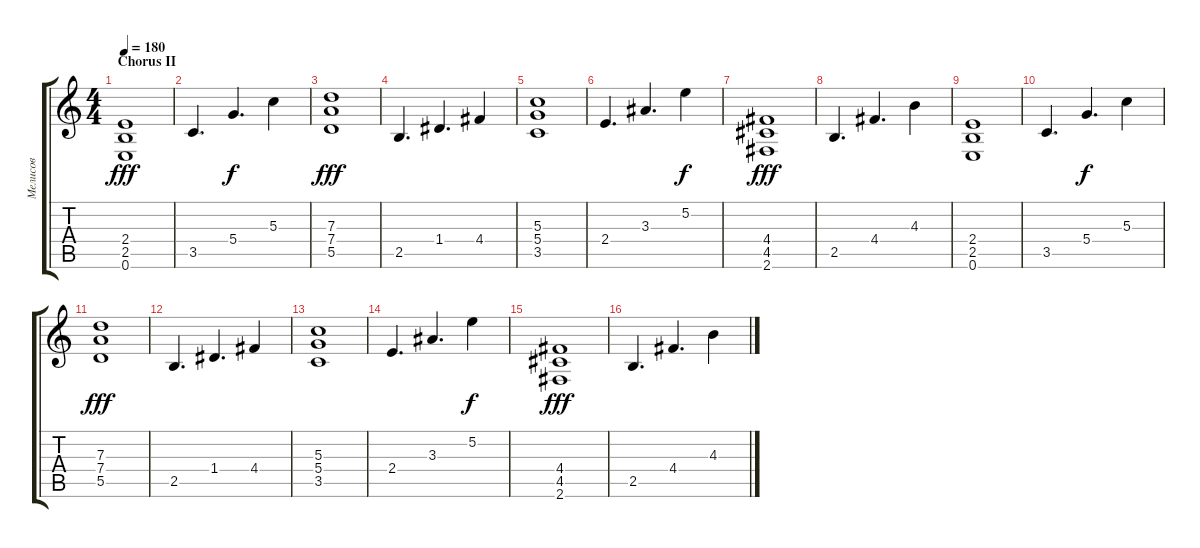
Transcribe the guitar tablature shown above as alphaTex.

\track ("Мелисов" "Мелисов") {instrument distortionguitar}
\staff {score tabs}
\tuning (E4 B3 G3 D3 A2 E2) {hide}
\ts (4 4)
\section ("" "Chorus II")
\tempo 180
\clef g2
\ks c
(2.4 2.5 0.6).1{dy fff} |
3.5.4{d} 5.4.4{d dy f} 5.3.4 |
(7.3 7.4 5.5).1{dy fff} |
2.5.4{d} 1.4.4{d} 4.4.4 |
(5.3 5.4 3.5).1 |
2.4.4{d} 3.3.4{d} 5.2.4{dy f} |
(4.4 4.5 2.6).1{dy fff} |
2.5.4{d} 4.4.4{d} 4.3.4 |
(2.4 2.5 0.6).1 |
3.5.4{d} 5.4.4{d dy f} 5.3.4 |
(7.3 7.4 5.5).1{dy fff} |
2.5.4{d} 1.4.4{d} 4.4.4 |
(5.3 5.4 3.5).1 |
2.4.4{d} 3.3.4{d} 5.2.4{dy f} |
(4.4 4.5 2.6).1{dy fff} |
2.5.4{d} 4.4.4{d} 4.3.4
